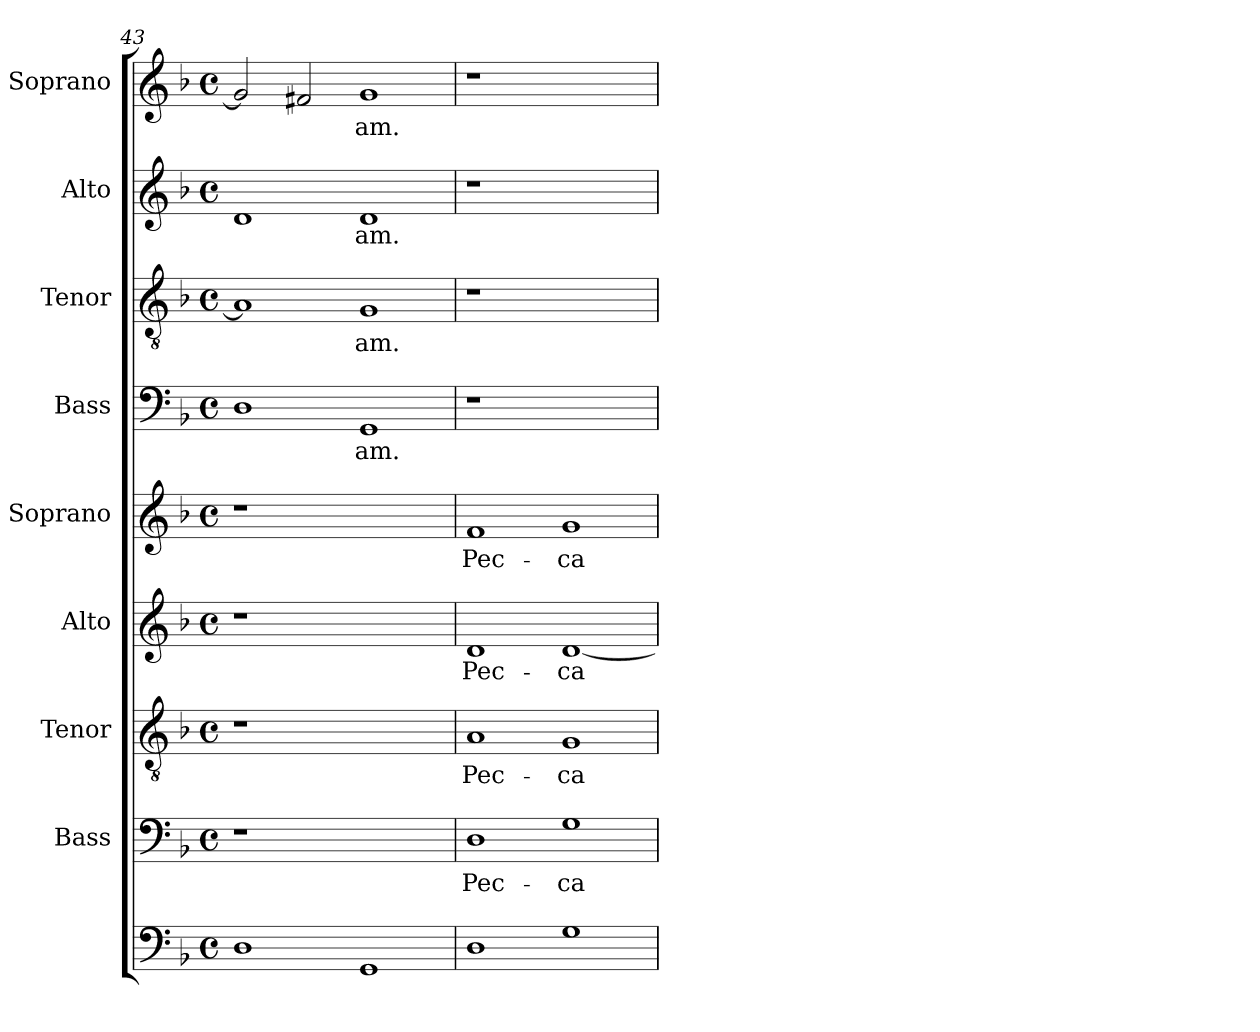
**kern	**kern	**text	**kern	**text	**kern	**text	**kern	**text	**kern	**text	**kern	**text	**kern	**text	**kern	**text
*part9	*part8	*part8	*part7	*part7	*part6	*part6	*part5	*part5	*part4	*part4	*part3	*part3	*part2	*part2	*part1	*part1
*staff9	*staff8	*staff8	*staff7	*staff7	*staff6	*staff6	*staff5	*staff5	*staff4	*staff4	*staff3	*staff3	*staff2	*staff2	*staff1	*staff1
*I""Violón y contrabajo"	*I"Bass	*	*I"Tenor	*	*I"Alto	*	*I"Soprano	*	*I"Bass	*	*I"Tenor	*	*I"Alto	*	*I"Soprano	*
*I'Cont.	*I'B.	*	*I'T.	*	*I'A.	*	*I'S.	*	*I'B.	*	*I'T.	*	*I'A.	*	*I'S.	*
*clefF4	*clefF4	*	*clefGv2	*	*clefG2	*	*clefG2	*	*clefF4	*	*clefGv2	*	*clefG2	*	*clefG2	*
*	*	*	*ITrd7c12	*	*	*	*	*	*	*	*ITrd7c12	*	*	*	*	*
*k[b-]	*k[b-]	*	*k[b-]	*	*k[b-]	*	*k[b-]	*	*k[b-]	*	*k[b-]	*	*k[b-]	*	*k[b-]	*
*F:	*F:	*	*F:	*	*F:	*	*F:	*	*F:	*	*F:	*	*F:	*	*F:	*
*M4/4	*M4/4	*	*M4/4	*	*M4/4	*	*M4/4	*	*M4/4	*	*M4/4	*	*M4/4	*	*M4/4	*
*met(c)	*met(c)	*	*met(c)	*	*met(c)	*	*met(c)	*	*met(c)	*	*met(c)	*	*met(c)	*	*met(c)	*
=43	=43	=43	=43	=43	=43	=43	=43	=43	=43	=43	=43	=43	=43	=43	=43	=43
!	!LO:N:vis=1	!	!LO:N:vis=1	!	!LO:N:vis=1	!	!LO:N:vis=1	!	!	!	!	!	!	!	!	!
1Di	1r	.	1r	.	1r	.	1r	.	1Di	.	1AAi]	.	1di	.	2gi/]	.
.	.	.	.	.	.	.	.	.	.	.	.	.	.	.	2f#Xi/	.
!	!	!	!	!	!	!	!	!	!	!LO:LY:b:color=#000000	!	!	!	!	!	!
!	!	!	!	!	!	!	!	!	!	!	!	!LO:LY:b:color=#000000	!	!	!	!
!	!	!	!	!	!	!	!	!	!	!	!	!	!	!LO:LY:b:color=#000000	!	!
!	!	!	!	!	!	!	!	!	!	!	!	!	!	!	!	!LO:LY:b:color=#000000
1GGi	1ryy	.	1ryy	.	1ryy	.	1ryy	.	1GGi	-am.	1GGi	-am.	1di	-am.	1gi	-am.
!!LO:LB:g=z
=44	=44	=44	=44	=44	=44	=44	=44	=44	=44	=44	=44	=44	=44	=44	=44	=44
!	!	!LO:LY:b:color=#000000	!	!	!	!	!	!	!	!	!	!	!	!	!	!
!	!	!	!	!LO:LY:b:color=#000000	!	!	!	!	!	!	!	!	!	!	!	!
!	!	!	!	!	!	!LO:LY:b:color=#000000	!	!	!	!	!	!	!	!	!	!
!	!	!	!	!	!	!	!	!LO:LY:b:color=#000000	!LO:N:vis=1	!	!LO:N:vis=1	!	!LO:N:vis=1	!	!LO:N:vis=1	!
1Di	1Di	Pec-	1AAi	Pec-	1di	Pec-	1fi	Pec-	1r	.	1r	.	1r	.	1r	.
!	!	!LO:LY:b:color=#000000	!	!	!	!	!	!	!	!	!	!	!	!	!	!
!	!	!	!	!LO:LY:b:color=#000000	!	!	!	!	!	!	!	!	!	!	!	!
!	!	!	!	!	!	!LO:LY:b:color=#000000	!	!	!	!	!	!	!	!	!	!
!	!	!	!	!	!	!	!	!LO:LY:b:color=#000000	!	!	!	!	!	!	!	!
1Gi	1Gi	-ca-	1GGi	-ca-	[1di	-ca-	1gi	-ca-	1ryy	.	1ryy	.	1ryy	.	1ryy	.
=	=	=	=	=	=	=	=	=	=	=	=	=	=	=	=	=
*-	*-	*-	*-	*-	*-	*-	*-	*-	*-	*-	*-	*-	*-	*-	*-	*-
